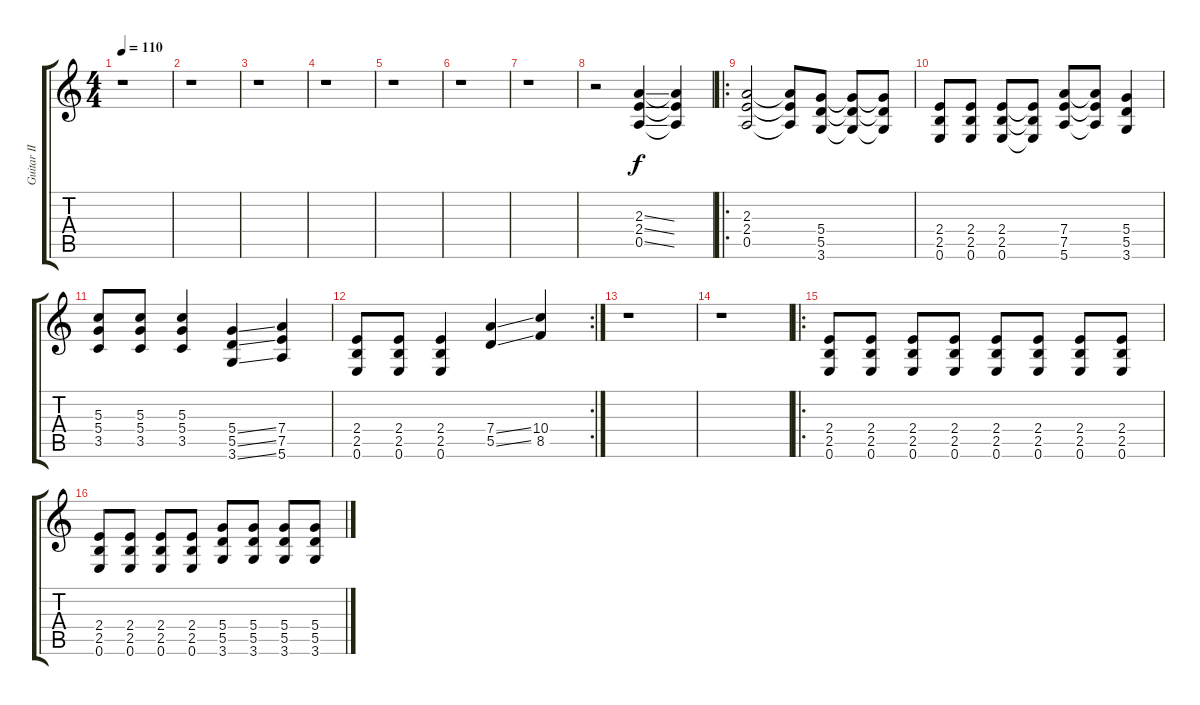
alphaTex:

\track ("Guitar II" "Guitar II") {instrument distortionguitar}
\staff {score tabs}
\tuning (E4 B3 G3 D3 A2 E2) {hide}
\ts (4 4)
\tempo 110
\clef g2
\ks c
r.1{dy f instrument distortionguitar} |
r.1 |
r.1 |
r.1 |
r.1 |
r.1 |
r.1 |
r.2 (2.3{ss} 2.4{ss} 0.5{ss}).4 (2.3{t} 2.4{t} 0.5{t}).4 |
\ro
(2.3 2.4 0.5).2 (2.3{t} 2.4{t} 0.5{t}).8 (5.4 5.5 3.6).8 (5.4{t} 5.5{t} 3.6{t}).8 (5.4{t} 5.5{t} 3.6{t}).8 |
(2.4 2.5 0.6).8 (2.4 2.5 0.6).8 (2.4 2.5 0.6).8 (2.4{t} 2.5{t} 0.6{t}).8 (7.4 7.5 5.6).8 (7.4{t} 7.5{t} 5.6{t}).8 (5.4 5.5 3.6).4 |
(5.3 5.4 3.5).8 (5.3 5.4 3.5).8 (5.3 5.4 3.5).4 (5.4{ss} 5.5{ss} 3.6{ss}).4 (7.4 7.5 5.6).4 |
\rc 2
(2.4 2.5 0.6).8 (2.4 2.5 0.6).8 (2.4 2.5 0.6).4 (7.4{ss} 5.5{ss}).4 (10.4 8.5).4 |
r.1 |
r.1 |
\ro
(2.4 2.5 0.6).8 (2.4 2.5 0.6).8 (2.4 2.5 0.6).8 (2.4 2.5 0.6).8 (2.4 2.5 0.6).8 (2.4 2.5 0.6).8 (2.4 2.5 0.6).8 (2.4 2.5 0.6).8 |
(2.4 2.5 0.6).8 (2.4 2.5 0.6).8 (2.4 2.5 0.6).8 (2.4 2.5 0.6).8 (5.4 5.5 3.6).8 (5.4 5.5 3.6).8 (5.4 5.5 3.6).8 (5.4 5.5 3.6).8
